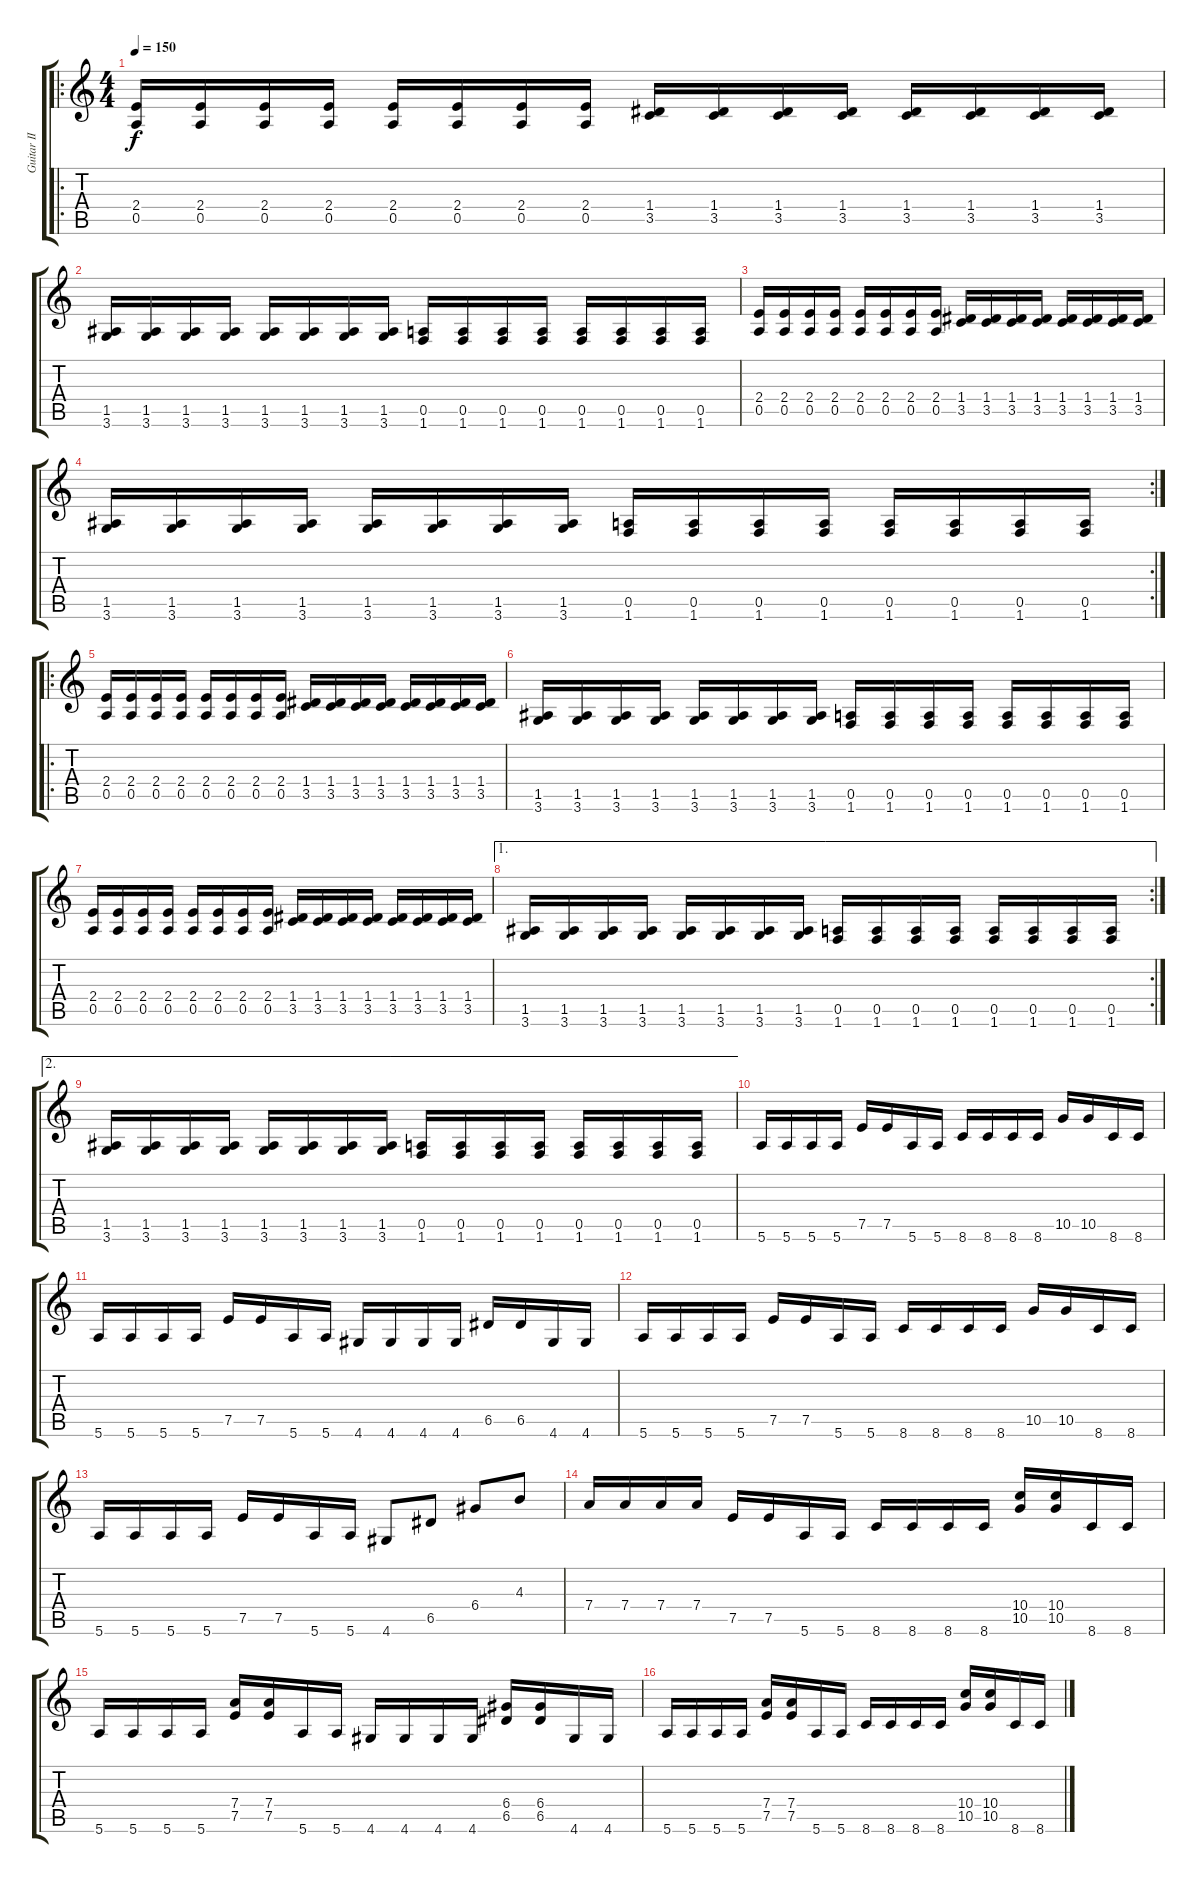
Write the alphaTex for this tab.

\track ("Guitar II" "Guitar II") {instrument distortionguitar}
\staff {score tabs}
\tuning (E4 B3 G3 D3 A2 E2) {hide}
\ro
\ts (4 4)
\tempo 150
\clef g2
\ks c
(2.4 0.5).16{dy f} (2.4 0.5).16 (2.4 0.5).16 (2.4 0.5).16 (2.4 0.5).16 (2.4 0.5).16 (2.4 0.5).16 (2.4 0.5).16 (1.4 3.5).16 (1.4 3.5).16 (1.4 3.5).16 (1.4 3.5).16 (1.4 3.5).16 (1.4 3.5).16 (1.4 3.5).16 (1.4 3.5).16 |
(1.5 3.6).16 (1.5 3.6).16 (1.5 3.6).16 (1.5 3.6).16 (1.5 3.6).16 (1.5 3.6).16 (1.5 3.6).16 (1.5 3.6).16 (0.5 1.6).16 (0.5 1.6).16 (0.5 1.6).16 (0.5 1.6).16 (0.5 1.6).16 (0.5 1.6).16 (0.5 1.6).16 (0.5 1.6).16 |
(2.4 0.5).16 (2.4 0.5).16 (2.4 0.5).16 (2.4 0.5).16 (2.4 0.5).16 (2.4 0.5).16 (2.4 0.5).16 (2.4 0.5).16 (1.4 3.5).16 (1.4 3.5).16 (1.4 3.5).16 (1.4 3.5).16 (1.4 3.5).16 (1.4 3.5).16 (1.4 3.5).16 (1.4 3.5).16 |
\rc 2
(1.5 3.6).16 (1.5 3.6).16 (1.5 3.6).16 (1.5 3.6).16 (1.5 3.6).16 (1.5 3.6).16 (1.5 3.6).16 (1.5 3.6).16 (0.5 1.6).16 (0.5 1.6).16 (0.5 1.6).16 (0.5 1.6).16 (0.5 1.6).16 (0.5 1.6).16 (0.5 1.6).16 (0.5 1.6).16 |
\ro
(2.4 0.5).16 (2.4 0.5).16 (2.4 0.5).16 (2.4 0.5).16 (2.4 0.5).16 (2.4 0.5).16 (2.4 0.5).16 (2.4 0.5).16 (1.4 3.5).16 (1.4 3.5).16 (1.4 3.5).16 (1.4 3.5).16 (1.4 3.5).16 (1.4 3.5).16 (1.4 3.5).16 (1.4 3.5).16 |
(1.5 3.6).16 (1.5 3.6).16 (1.5 3.6).16 (1.5 3.6).16 (1.5 3.6).16 (1.5 3.6).16 (1.5 3.6).16 (1.5 3.6).16 (0.5 1.6).16 (0.5 1.6).16 (0.5 1.6).16 (0.5 1.6).16 (0.5 1.6).16 (0.5 1.6).16 (0.5 1.6).16 (0.5 1.6).16 |
(2.4 0.5).16 (2.4 0.5).16 (2.4 0.5).16 (2.4 0.5).16 (2.4 0.5).16 (2.4 0.5).16 (2.4 0.5).16 (2.4 0.5).16 (1.4 3.5).16 (1.4 3.5).16 (1.4 3.5).16 (1.4 3.5).16 (1.4 3.5).16 (1.4 3.5).16 (1.4 3.5).16 (1.4 3.5).16 |
\ae 1
\rc 2
(1.5 3.6).16 (1.5 3.6).16 (1.5 3.6).16 (1.5 3.6).16 (1.5 3.6).16 (1.5 3.6).16 (1.5 3.6).16 (1.5 3.6).16 (0.5 1.6).16 (0.5 1.6).16 (0.5 1.6).16 (0.5 1.6).16 (0.5 1.6).16 (0.5 1.6).16 (0.5 1.6).16 (0.5 1.6).16 |
\ae 2
(1.5 3.6).16 (1.5 3.6).16 (1.5 3.6).16 (1.5 3.6).16 (1.5 3.6).16 (1.5 3.6).16 (1.5 3.6).16 (1.5 3.6).16 (0.5 1.6).16 (0.5 1.6).16 (0.5 1.6).16 (0.5 1.6).16 (0.5 1.6).16 (0.5 1.6).16 (0.5 1.6).16 (0.5 1.6).16 |
5.6.16 5.6.16 5.6.16 5.6.16 7.5.16 7.5.16 5.6.16 5.6.16 8.6.16 8.6.16 8.6.16 8.6.16 10.5.16 10.5.16 8.6.16 8.6.16 |
5.6.16 5.6.16 5.6.16 5.6.16 7.5.16 7.5.16 5.6.16 5.6.16 4.6.16 4.6.16 4.6.16 4.6.16 6.5.16 6.5.16 4.6.16 4.6.16 |
5.6.16 5.6.16 5.6.16 5.6.16 7.5.16 7.5.16 5.6.16 5.6.16 8.6.16 8.6.16 8.6.16 8.6.16 10.5.16 10.5.16 8.6.16 8.6.16 |
5.6.16 5.6.16 5.6.16 5.6.16 7.5.16 7.5.16 5.6.16 5.6.16 4.6.8 6.5.8 6.4.8 4.3.8 |
7.4.16 7.4.16 7.4.16 7.4.16 7.5.16 7.5.16 5.6.16 5.6.16 8.6.16 8.6.16 8.6.16 8.6.16 (10.4 10.5).16 (10.4 10.5).16 8.6.16 8.6.16 |
5.6.16 5.6.16 5.6.16 5.6.16 (7.4 7.5).16 (7.4 7.5).16 5.6.16 5.6.16 4.6.16 4.6.16 4.6.16 4.6.16 (6.4 6.5).16 (6.4 6.5).16 4.6.16 4.6.16 |
5.6.16 5.6.16 5.6.16 5.6.16 (7.4 7.5).16 (7.4 7.5).16 5.6.16 5.6.16 8.6.16 8.6.16 8.6.16 8.6.16 (10.4 10.5).16 (10.4 10.5).16 8.6.16 8.6.16
